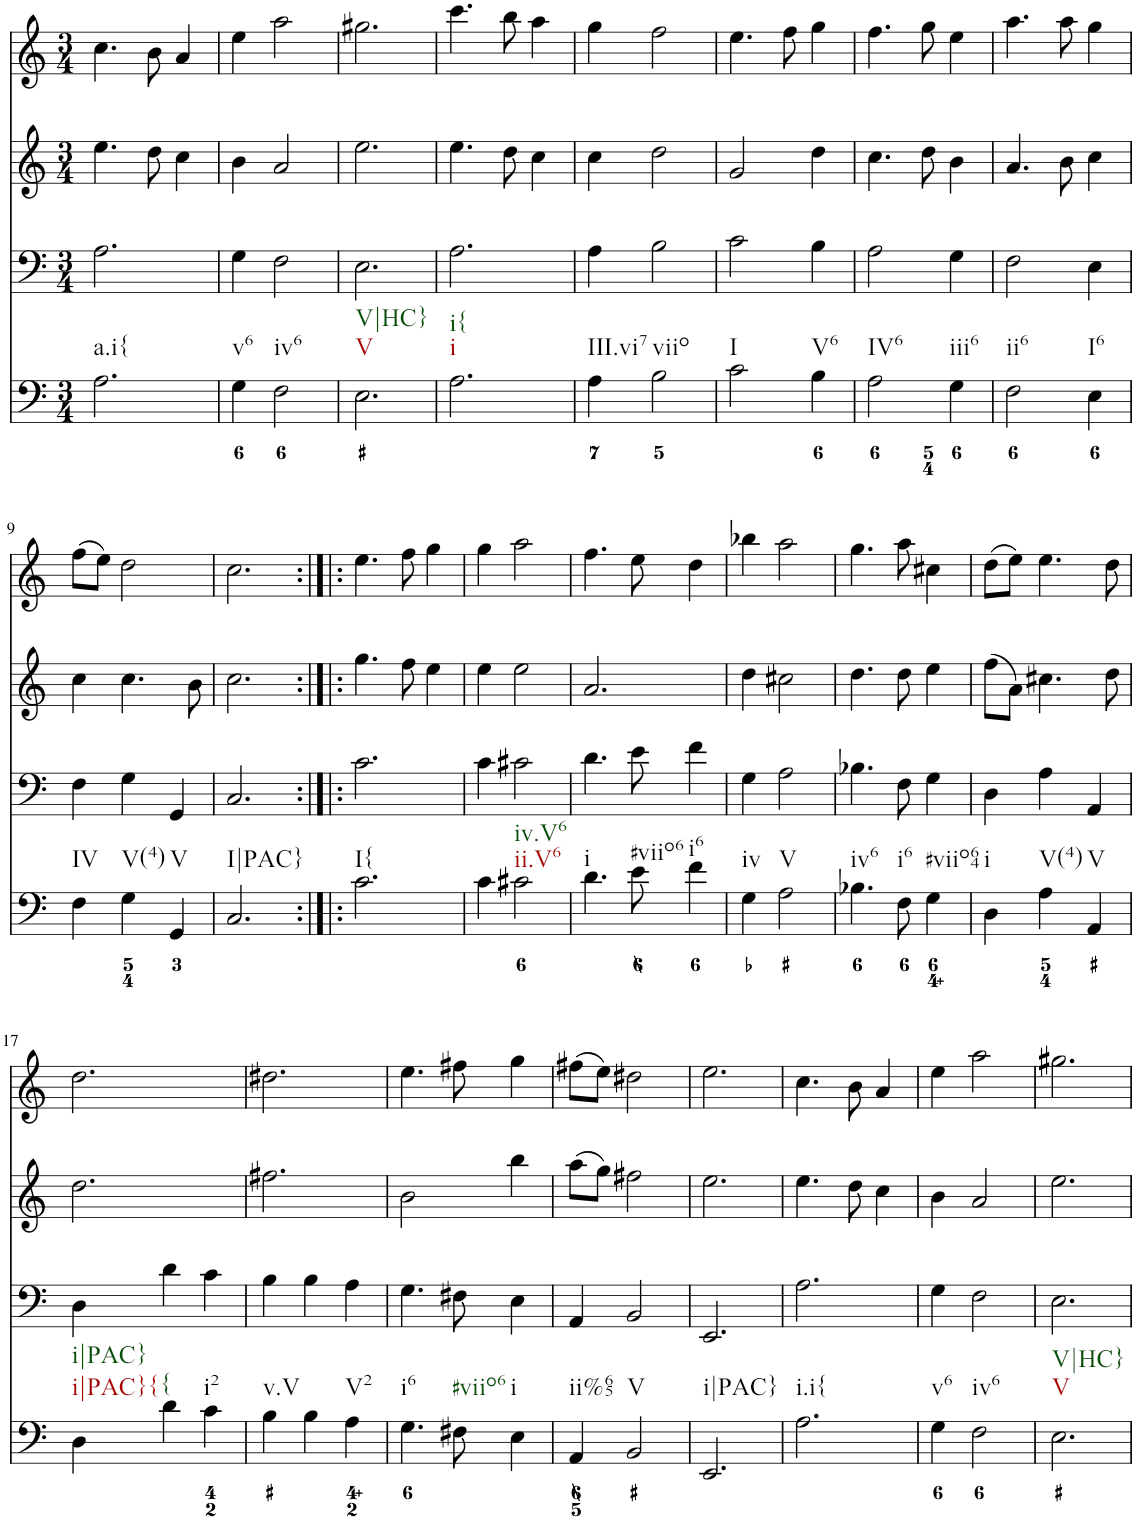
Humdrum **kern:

**kern	**kern	**kern	**kern
*part4	*part3	*part2	*part1
*staff4	*staff3	*staff2	*staff1
*I"Piano	*I"Piano	*I"Piano	*I"Piano
*I'Pno	*I'Pno	*I'Pno	*I'Pno
*clefF4	*clefF4	*clefG2	*clefG2
*k[]	*k[]	*k[]	*k[]
*M3/4	*M3/4	*M3/4	*M3/4
=1	=1	=1	=1
!LO:TX:b:t=a.i{	!	!	!
2.A\	2.A\	4.ee\	4.cc\
.	.	8dd\	8b\
.	.	4cc\	4a/
=2	=2	=2	=2
!LO:TX:b:t=v6	!	!	!
4G\	4G\	4b\	4ee\
!LO:TX:b:t=iv6	!	!	!
2F\	2F\	2a/	2aa\
=3	=3	=3	=3
!LO:TX:b:t=V	!	!	!
!LO:TX:b:t=V|HC}	!	!	!
2.E\	2.E\	2.ee\	2.gg#X\
=4	=4	=4	=4
!LO:TX:b:t=i	!	!	!
!LO:TX:b:t=i{	!	!	!
2.A\	2.A\	4.ee\	4.ccc\
.	.	8dd\	8bb\
.	.	4cc\	4aa\
=5	=5	=5	=5
!LO:TX:b:t=III.vi7	!	!	!
4A\	4A\	4cc\	4gg\
!LO:TX:b:t=viio	!	!	!
2B\	2B\	2dd\	2ff\
=6	=6	=6	=6
!LO:TX:b:t=I	!	!	!
2c\	2c\	2g/	4.ee\
.	.	.	8ff\
!LO:TX:b:t=V6	!	!	!
4B\	4B\	4dd\	4gg\
=7	=7	=7	=7
!LO:TX:b:t=IV6	!	!	!
2A\	2A\	4.cc\	4.ff\
.	.	8dd\	8gg\
!LO:TX:b:t=iii6	!	!	!
4G\	4G\	4b\	4ee\
=8	=8	=8	=8
!LO:TX:b:t=ii6	!	!	!
2F\	2F\	4.a/	4.aa\
.	.	8b\	8aa\
!LO:TX:b:t=I6	!	!	!
4E\	4E\	4cc\	4gg\
!!LO:LB:g=z
=9	=9	=9	=9
!LO:TX:b:t=IV	!	!	!
4F\	4F\	4cc\	(8ff\L
.	.	.	8ee\J)
!LO:TX:b:t=V(4)	!	!	!
4G\	4G\	4.cc\	2dd\
!LO:TX:b:t=V	!	!	!
4GG/	4GG/	.	.
.	.	8b\	.
=10	=10	=10	=10
!LO:TX:b:t=I|PAC}	!	!	!
2.C/	2.C/	2.cc\	2.cc\
=11:|!|:	=11:|!|:	=11:|!|:	=11:|!|:
!LO:TX:b:t=I{	!	!	!
2.c\	2.c\	4.gg\	4.ee\
.	.	8ff\	8ff\
.	.	4ee\	4gg\
=12	=12	=12	=12
4c\	4c\	4ee\	4gg\
!LO:TX:b:t=ii.V6	!	!	!
!LO:TX:b:t=iv.V6	!	!	!
2c#X\	2c#X\	2ee\	2aa\
=13	=13	=13	=13
!LO:TX:b:t=i	!	!	!
4.d\	4.d\	2.a/	4.ff\
!LO:TX:b:t=#viio6	!	!	!
8e\	8e\	.	8ee\
!LO:TX:b:t=i6	!	!	!
4f\	4f\	.	4dd\
=14	=14	=14	=14
!LO:TX:b:t=iv	!	!	!
4G\	4G\	4dd\	4bb-X\
!LO:TX:b:t=V	!	!	!
2A\	2A\	2cc#X\	2aa\
=15	=15	=15	=15
!LO:TX:b:t=iv6	!	!	!
4.B-X\	4.B-X\	4.dd\	4.gg\
!LO:TX:b:t=i6	!	!	!
8F\	8F\	8dd\	8aa\
!LO:TX:b:t=#viio64	!	!	!
4G\	4G\	4ee\	4cc#X\
=16	=16	=16	=16
!LO:TX:b:t=i	!	!	!
4D\	4D\	(8ff\L	(8dd\L
.	.	8a\J)	8ee\J)
!LO:TX:b:t=V(4)	!	!	!
4A\	4A\	4.cc#X\	4.ee\
!LO:TX:b:t=V	!	!	!
4AA/	4AA/	.	.
.	.	8dd\	8dd\
!!LO:LB:g=z
=17	=17	=17	=17
!LO:TX:b:t=i|PAC}{	!	!	!
!LO:TX:b:t=i|PAC}	!	!	!
4D\	4D\	2.dd\	2.dd\
!LO:TX:b:t={	!	!	!
4d\	4d\	.	.
!LO:TX:b:t=i2	!	!	!
4c\	4c\	.	.
=18	=18	=18	=18
!LO:TX:b:t=v.V	!	!	!
4B\	4B\	2.ff#X\	2.dd#X\
4B\	4B\	.	.
!LO:TX:b:t=V2	!	!	!
4A\	4A\	.	.
=19	=19	=19	=19
!LO:TX:b:t=i6	!	!	!
4.G\	4.G\	2b\	4.ee\
!LO:TX:b:t=#viio6	!	!	!
8F#X\	8F#X\	.	8ff#X\
!LO:TX:b:t=i	!	!	!
4E\	4E\	4bb\	4gg\
=20	=20	=20	=20
!LO:TX:b:t=ii%65	!	!	!
4AA/	4AA/	(8aa\L	(8ff#X\L
.	.	8gg\J)	8ee\J)
!LO:TX:b:t=V	!	!	!
2BB/	2BB/	2ff#X\	2dd#X\
=21	=21	=21	=21
!LO:TX:b:t=i|PAC}	!	!	!
2.EE/	2.EE/	2.ee\	2.ee\
=22	=22	=22	=22
!LO:TX:b:t=i.i{	!	!	!
2.A\	2.A\	4.ee\	4.cc\
.	.	8dd\	8b\
.	.	4cc\	4a/
=23	=23	=23	=23
!LO:TX:b:t=v6	!	!	!
4G\	4G\	4b\	4ee\
!LO:TX:b:t=iv6	!	!	!
2F\	2F\	2a/	2aa\
=24	=24	=24	=24
!LO:TX:b:t=V	!	!	!
!LO:TX:b:t=V|HC}	!	!	!
2.E\	2.E\	2.ee\	2.gg#X\
=	=	=	=
*-	*-	*-	*-
